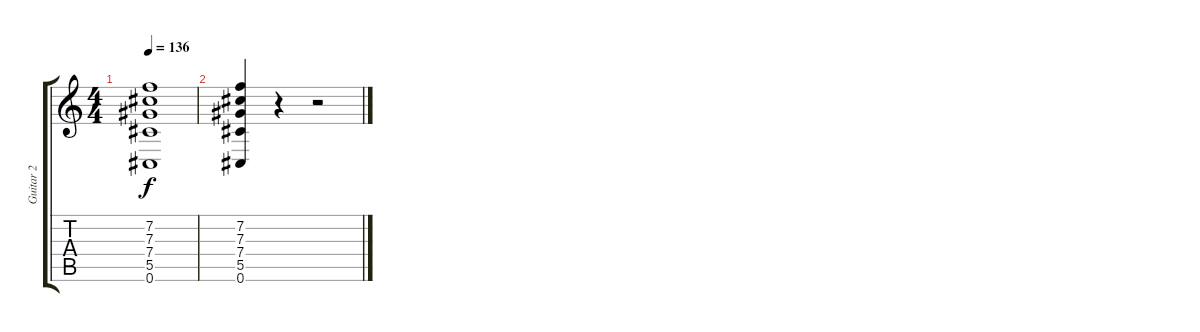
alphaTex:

\track ("Guitar 2" "Guitar 2") {instrument distortionguitar}
\staff {score tabs}
\tuning (Eb4 Bb3 Gb3 Db3 Ab2 Db2) {hide}
\ts (4 4)
\tempo 136
\clef g2
\ks c
(7.2{t} 7.3{t} 7.4{t} 5.5{t} 0.6{t}).1{dy f} |
(7.2 7.3 7.4 5.5 0.6).4 r.4 r.2
